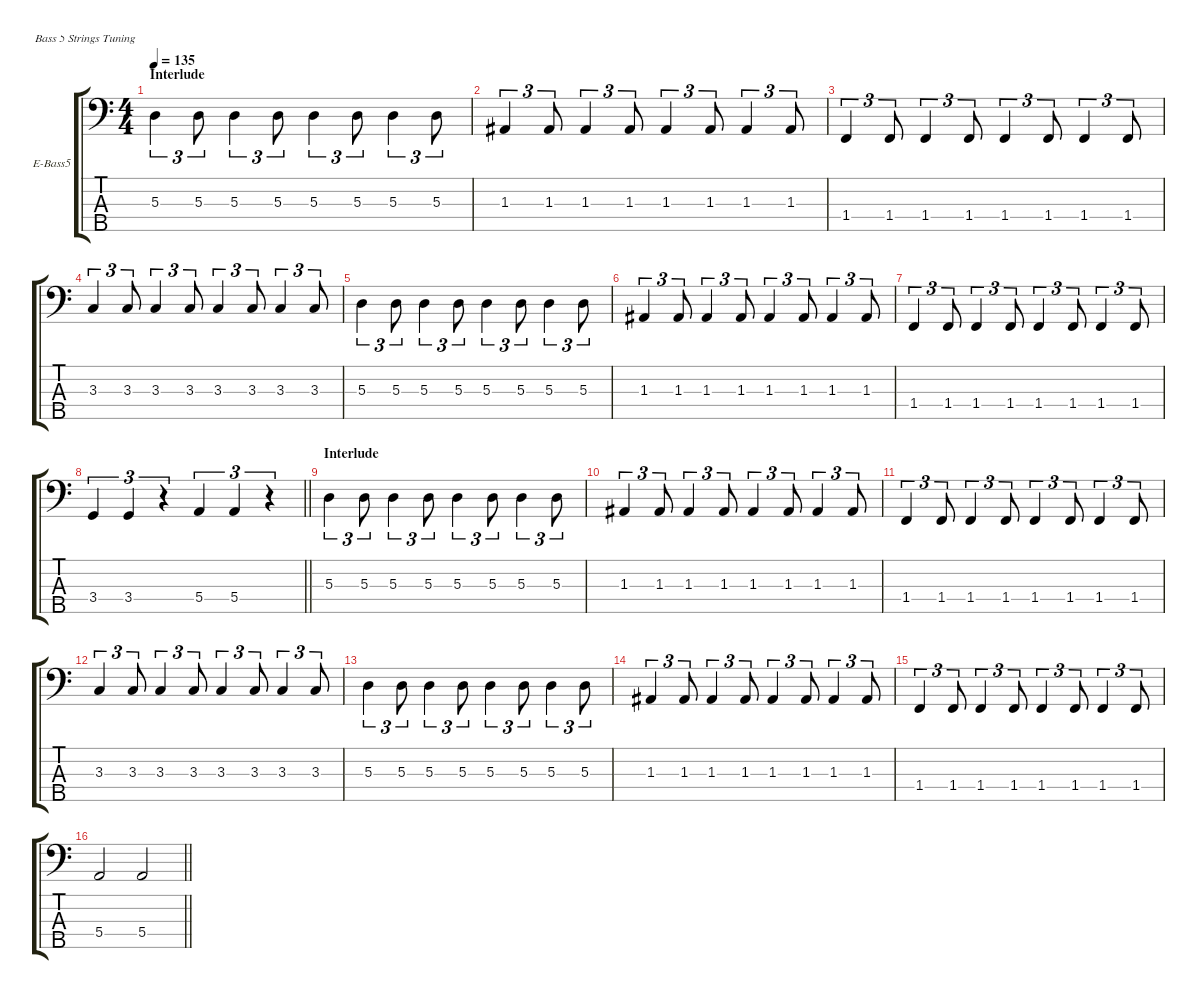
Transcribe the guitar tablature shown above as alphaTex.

\hideDynamics
\bracketExtendMode groupsimilarinstruments
\firstSystemTrackNameOrientation horizontal
\otherSystemsTrackNameOrientation horizontal
\track ("Bass" "E-Bass5") {solo instrument electricbassfinger}
\staff {score tabs}
\tuning (G2 D2 A1 E1 B0)
\ts (4 4)
\section ("" "Interlude")
\tempo 135
\clef f4
\ks c
5.3.4{tu (3 2) dy f} 5.3.8{tu (3 2)} 5.3.4{tu (3 2)} 5.3.8{tu (3 2)} 5.3.4{tu (3 2)} 5.3.8{tu (3 2)} 5.3.4{tu (3 2)} 5.3.8{tu (3 2)} |
1.3.4{tu (3 2)} 1.3.8{tu (3 2)} 1.3.4{tu (3 2)} 1.3.8{tu (3 2)} 1.3.4{tu (3 2)} 1.3.8{tu (3 2)} 1.3.4{tu (3 2)} 1.3.8{tu (3 2)} |
1.4.4{tu (3 2)} 1.4.8{tu (3 2)} 1.4.4{tu (3 2)} 1.4.8{tu (3 2)} 1.4.4{tu (3 2)} 1.4.8{tu (3 2)} 1.4.4{tu (3 2)} 1.4.8{tu (3 2)} |
3.3.4{tu (3 2)} 3.3.8{tu (3 2)} 3.3.4{tu (3 2)} 3.3.8{tu (3 2)} 3.3.4{tu (3 2)} 3.3.8{tu (3 2)} 3.3.4{tu (3 2)} 3.3.8{tu (3 2)} |
5.3.4{tu (3 2)} 5.3.8{tu (3 2)} 5.3.4{tu (3 2)} 5.3.8{tu (3 2)} 5.3.4{tu (3 2)} 5.3.8{tu (3 2)} 5.3.4{tu (3 2)} 5.3.8{tu (3 2)} |
1.3.4{tu (3 2)} 1.3.8{tu (3 2)} 1.3.4{tu (3 2)} 1.3.8{tu (3 2)} 1.3.4{tu (3 2)} 1.3.8{tu (3 2)} 1.3.4{tu (3 2)} 1.3.8{tu (3 2)} |
1.4.4{tu (3 2)} 1.4.8{tu (3 2)} 1.4.4{tu (3 2)} 1.4.8{tu (3 2)} 1.4.4{tu (3 2)} 1.4.8{tu (3 2)} 1.4.4{tu (3 2)} 1.4.8{tu (3 2)} |
\barLineRight lightlight
3.4.4{tu (3 2)} 3.4.4{tu (3 2)} r.4{tu (3 2)} 5.4.4{tu (3 2)} 5.4.4{tu (3 2)} r.4{tu (3 2)} |
\section ("" "Interlude")
5.3.4{tu (3 2)} 5.3.8{tu (3 2)} 5.3.4{tu (3 2)} 5.3.8{tu (3 2)} 5.3.4{tu (3 2)} 5.3.8{tu (3 2)} 5.3.4{tu (3 2)} 5.3.8{tu (3 2)} |
1.3.4{tu (3 2)} 1.3.8{tu (3 2)} 1.3.4{tu (3 2)} 1.3.8{tu (3 2)} 1.3.4{tu (3 2)} 1.3.8{tu (3 2)} 1.3.4{tu (3 2)} 1.3.8{tu (3 2)} |
1.4.4{tu (3 2)} 1.4.8{tu (3 2)} 1.4.4{tu (3 2)} 1.4.8{tu (3 2)} 1.4.4{tu (3 2)} 1.4.8{tu (3 2)} 1.4.4{tu (3 2)} 1.4.8{tu (3 2)} |
3.3.4{tu (3 2)} 3.3.8{tu (3 2)} 3.3.4{tu (3 2)} 3.3.8{tu (3 2)} 3.3.4{tu (3 2)} 3.3.8{tu (3 2)} 3.3.4{tu (3 2)} 3.3.8{tu (3 2)} |
5.3.4{tu (3 2)} 5.3.8{tu (3 2)} 5.3.4{tu (3 2)} 5.3.8{tu (3 2)} 5.3.4{tu (3 2)} 5.3.8{tu (3 2)} 5.3.4{tu (3 2)} 5.3.8{tu (3 2)} |
1.3.4{tu (3 2)} 1.3.8{tu (3 2)} 1.3.4{tu (3 2)} 1.3.8{tu (3 2)} 1.3.4{tu (3 2)} 1.3.8{tu (3 2)} 1.3.4{tu (3 2)} 1.3.8{tu (3 2)} |
1.4.4{tu (3 2)} 1.4.8{tu (3 2)} 1.4.4{tu (3 2)} 1.4.8{tu (3 2)} 1.4.4{tu (3 2)} 1.4.8{tu (3 2)} 1.4.4{tu (3 2)} 1.4.8{tu (3 2)} |
\barLineRight lightlight
5.4.2 5.4.2
